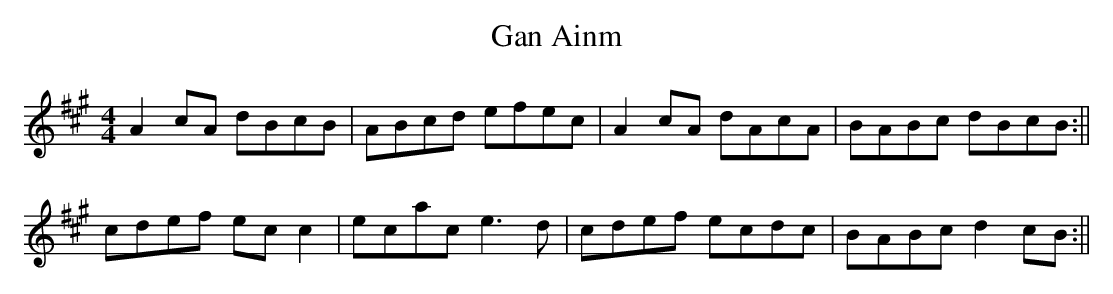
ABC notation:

X:1
T:Gan Ainm
M:4/4
L:1/8
K:A
A2cA dBcB|ABcd efec|A2cA dAcA|BABc dBcB:||
cdef ecc2|ecac e3d|cdef ecdc|BABc d2cB:||
